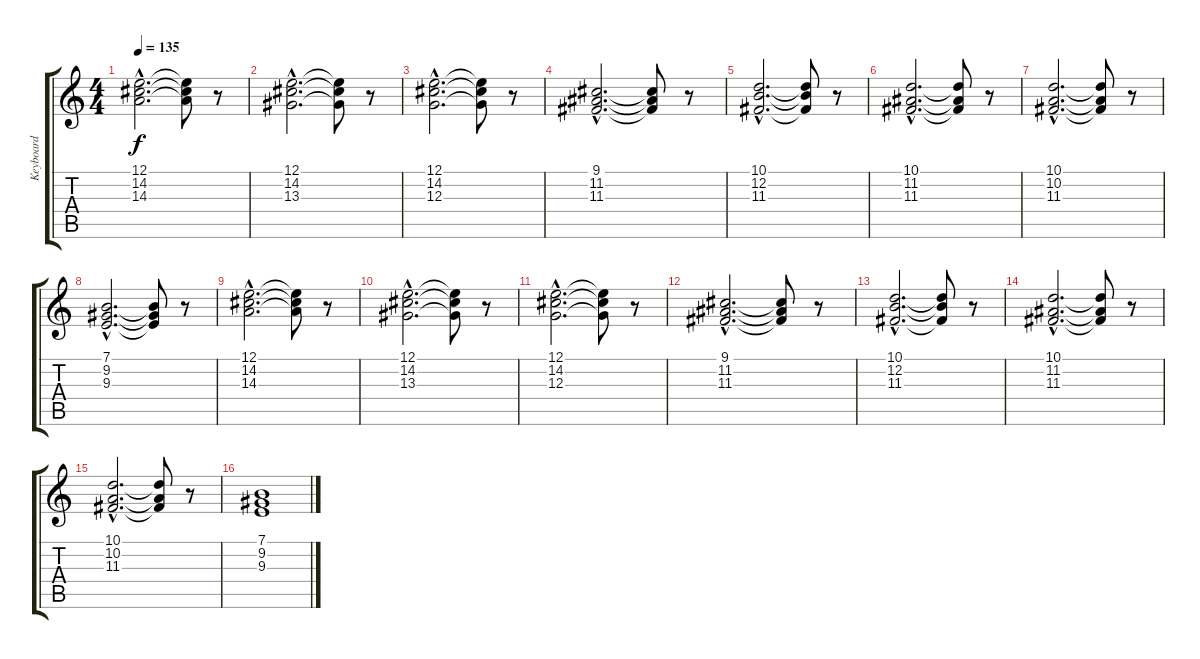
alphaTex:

\track ("Keyboard" "Keyboard") {instrument acousticgrandpiano}
\staff {score tabs}
\tuning (E4 B3 G3 D3 A2 E2) {hide}
\ts (4 4)
\tempo 135
\clef g2
\ks c
(12.1{hac} 14.2{hac} 14.3{hac}).2{d dy f} (12.1{t} 14.2{t} 14.3{t}).8 r.8 |
(12.1{hac} 14.2{hac} 13.3{hac}).2{d} (12.1{t} 14.2{t} 13.3{t}).8 r.8 |
(12.1{hac} 14.2{hac} 12.3{hac}).2{d} (12.1{t} 14.2{t} 12.3{t}).8 r.8 |
(9.1{hac} 11.2{hac} 11.3{hac}).2{d} (9.1{t} 11.2{t} 11.3{t}).8 r.8 |
(10.1{hac} 12.2{hac} 11.3{hac}).2{d} (10.1{t} 12.2{t} 11.3{t}).8 r.8 |
(10.1{hac} 11.2{hac} 11.3{hac}).2{d} (10.1{t} 11.2{t} 11.3{t}).8 r.8 |
(10.1{hac} 10.2{hac} 11.3{hac}).2{d} (10.1{t} 10.2{t} 11.3{t}).8 r.8 |
(7.1{hac} 9.2{hac} 9.3{hac}).2{d} (7.1{t} 9.2{t} 9.3{t}).8 r.8 |
(12.1{hac} 14.2{hac} 14.3{hac}).2{d} (12.1{t} 14.2{t} 14.3{t}).8 r.8 |
(12.1{hac} 14.2{hac} 13.3{hac}).2{d} (12.1{t} 14.2{t} 13.3{t}).8 r.8 |
(12.1{hac} 14.2{hac} 12.3{hac}).2{d} (12.1{t} 14.2{t} 12.3{t}).8 r.8 |
(9.1{hac} 11.2{hac} 11.3{hac}).2{d} (9.1{t} 11.2{t} 11.3{t}).8 r.8 |
(10.1{hac} 12.2{hac} 11.3{hac}).2{d} (10.1{t} 12.2{t} 11.3{t}).8 r.8 |
(10.1{hac} 11.2{hac} 11.3{hac}).2{d} (10.1{t} 11.2{t} 11.3{t}).8 r.8 |
(10.1{hac} 10.2{hac} 11.3{hac}).2{d} (10.1{t} 10.2{t} 11.3{t}).8 r.8 |
(7.1 9.2 9.3).1
